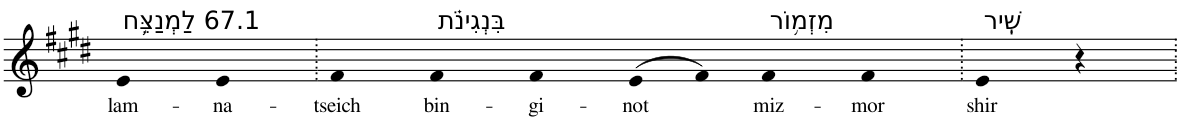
**kern	**text
*part1	*part1
*staff1	*staff1
*I"Piano	*
*I'Pno	*
*clefG2	*
*k[f#c#g#d#]	*
*E:	*
=1	=1
!LO:TX:a:t=67.1 לַמְנַצֵּ֥ח	!
!	!LO:LY:b
4e	lam-
!	!LO:LY:b
4e	-na-
=2.	=2.
!	!LO:LY:b
4f#	-tseich
!LO:TX:a:t=בִּנְגִינֹ֗ת	!
!	!LO:LY:b
4f#	bin-
!	!LO:LY:b
4f#	-gi-
!	!LO:LY:b
(>8e	-not
8f#)	.
!LO:TX:a:t=מִזְמ֥וֹר	!
!	!LO:LY:b
4f#	miz-
!	!LO:LY:b
4f#	-mor
=3.	=3.
!LO:TX:a:t=שִֽׁיר	!
!	!LO:LY:b
4e	shir
4r	.
=.	=.
*-	*-
